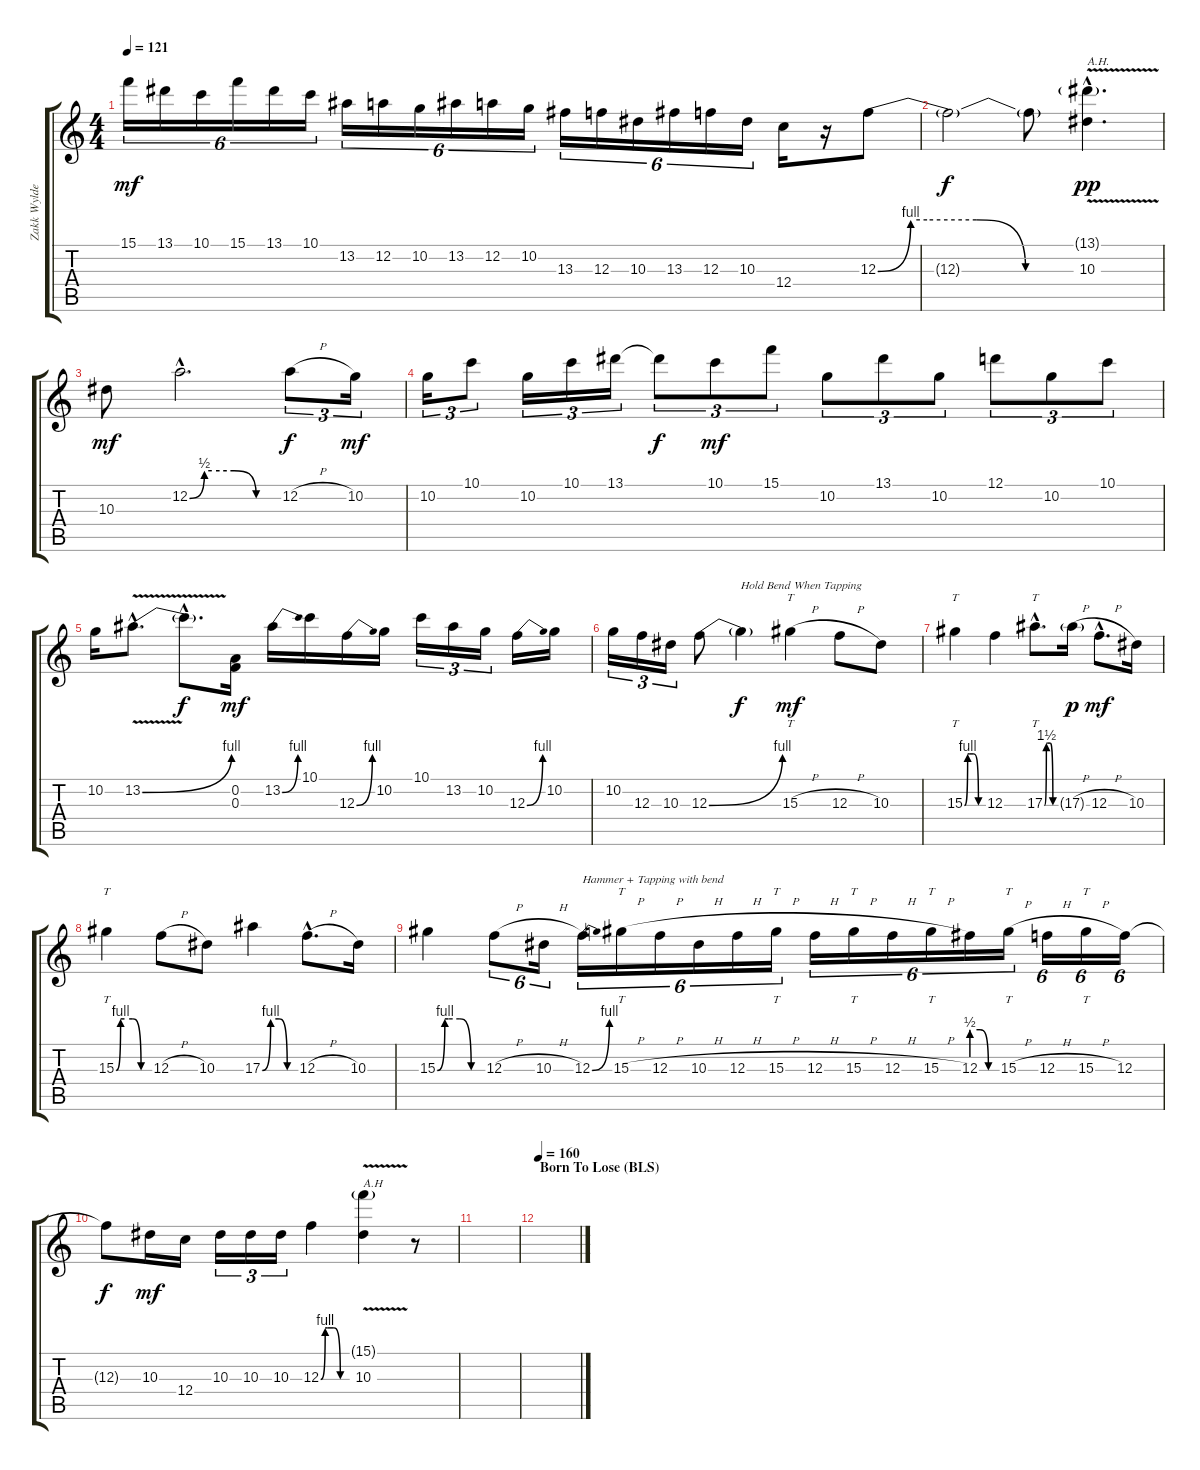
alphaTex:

\track ("Zakk Wylde" "Zakk Wylde") {instrument overdrivenguitar}
\staff {score tabs}
\tuning (D4 A3 F3 C3 G2 C2) {hide}
\ts (4 4)
\tempo 121
\clef g2
\ks c
15.1.16{tu (6 4) dy mf} 13.1.16{tu (6 4)} 10.1.16{tu (6 4)} 15.1.16{tu (6 4)} 13.1.16{tu (6 4)} 10.1.16{tu (6 4)} 13.2.16{tu (6 4)} 12.2.16{tu (6 4)} 10.2.16{tu (6 4)} 13.2.16{tu (6 4)} 12.2.16{tu (6 4)} 10.2.16{tu (6 4)} 13.3.16{tu (6 4)} 12.3.16{tu (6 4)} 10.3.16{tu (6 4)} 13.3.16{tu (6 4)} 12.3.16{tu (6 4)} 10.3.16{tu (6 4)} 12.4.16 r.16 12.3{be (custom 0 0 10 4 15 4 30 4 45 0 60 0)}.8 |
12.3{t}.2{dy f} 12.3{t}.8 (13.1{v g hac} 10.3{v hac}).4{d txt "A.H." dy pp} |
10.3.8{dy mf} 12.2{be (custom 0 0 10 2 15 2 30 2 45 0 60 0) hac}.2{d} 12.2{h}.8{tu (3 2) dy f} 10.2.16{tu (3 2) dy mf} |
10.2.16{tu (3 2)} 10.1.8{tu (3 2)} 10.2.16{tu (3 2)} 10.1.16{tu (3 2)} 13.1.16{tu (3 2)} 13.1{t}.8{tu (3 2) dy f} 10.1.8{tu (3 2) dy mf} 15.1.8{tu (3 2)} 10.2.8{tu (3 2)} 13.1.8{tu (3 2)} 10.2.8{tu (3 2)} 12.1.8{tu (3 2)} 10.2.8{tu (3 2)} 10.1.8{tu (3 2)} |
10.2.16 13.2{be (bend 0 0 60 4) v hac}.8{d} 13.2{hac t}.8{d dy f} (0.2 0.3).16{dy mf} 13.2{be (bend 0 0 60 4)}.16 10.1.16 12.3{be (bend 0 0 60 4)}.16 10.2.16 10.1.16{tu (3 2)} 13.2.16{tu (3 2)} 10.2.16{tu (3 2)} 12.3{be (bend 0 0 60 4)}.16 10.2.16 |
10.2.16{tu (3 2)} 12.3.16{tu (3 2)} 10.3.16{tu (3 2)} 12.3{be (bend 0 0 60 4)}.8 12.3{t}.4{txt "Hold Bend When Tapping" dy f} 15.3{h}.4{tt dy mf} 12.3{h}.8 10.3.8 |
15.3{be (custom 0 0 10 4 15 4 30 4 45 0 60 0)}.4{tt} 12.3.4 17.3{be (custom 0 0 10 6 15 6 30 6 45 0 60 0) hac}.8{tt d} 17.3{h g}.16{dy p} 12.3{h hac}.8{d dy mf} 10.3.16 |
15.3{be (custom 0 0 8 4 15 4 30 4 45 0 60 0)}.4{tt} 12.3{h}.8 10.3.8 17.3{be (custom 0 0 15 4 30 4 45 0 60 0)}.4 12.3{h hac}.8{d} 10.3.16 |
15.3{be (custom 0 0 10 4 15 4 30 4 45 0 60 0)}.4 12.3{h}.8{tu (6 4)} 10.3{h}.16{tu (6 4)} 12.3{be (bend 0 0 60 4)}.16{tu (6 4) txt "Hammer + Tapping with bend"} 15.3{h}.16{tt tu (6 4)} 12.3{h}.16{tu (6 4)} 10.3{h}.16{tu (6 4)} 12.3{h}.16{tu (6 4)} 15.3{h}.16{tt tu (6 4)} 12.3{h}.16{tu (6 4)} 15.3{h}.16{tt tu (6 4)} 12.3{h}.16{tu (6 4)} 15.3{h}.16{tt tu (6 4)} 12.3{be (custom 0 2 20 2 40 0 60 0)}.16{tu (6 4)} 15.3{h}.16{tt tu (6 4)} 12.3{h}.16{tu (6 4)} 15.3{h}.16{tt tu (6 4)} 12.3.16{tu (6 4)} |
12.3{t}.8{dy f} 10.3.16{dy mf} 12.4.16 10.3.16{tu (3 2)} 10.3.16{tu (3 2)} 10.3.16{tu (3 2)} 12.3{be (custom 0 0 10 4 15 4 30 4 45 0 60 0)}.4 (15.1{v g} 10.3{v}).4{txt "A.H"} r.8 |
|
\section ("" "Born To Lose (BLS)")
\tempo 160
